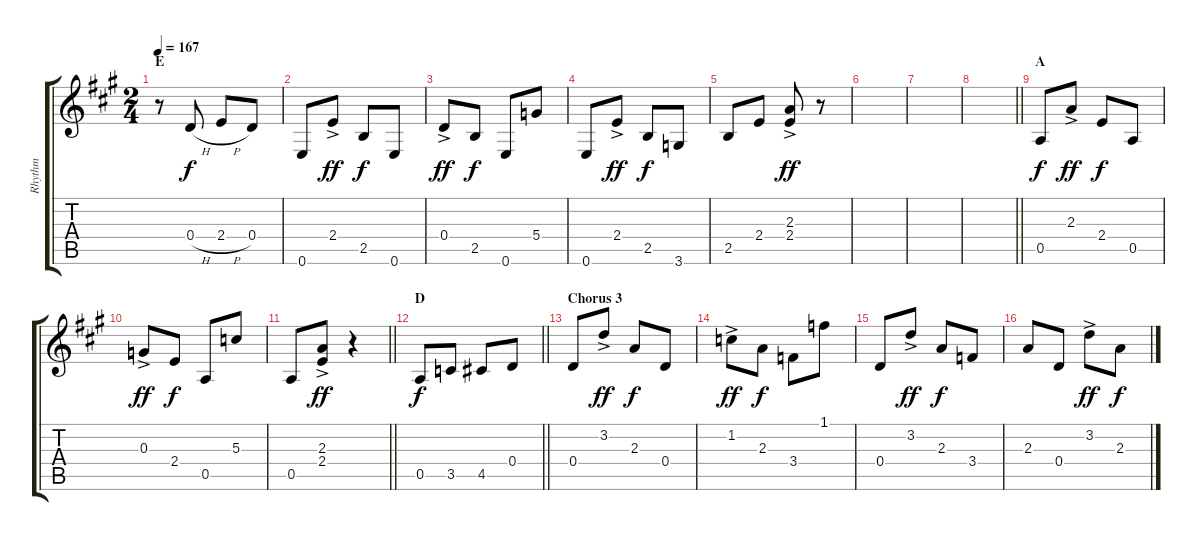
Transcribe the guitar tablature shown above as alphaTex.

\track ("Rhythm" "Rhythm") {instrument electricguitarmuted}
\staff {score tabs}
\tuning (E4 B3 G3 D3 A2 E2) {hide}
\ts (2 4)
\section ("" "E")
\tempo 167
\clef g2
\ks a
r.8{dy ff} 0.4{h}.8{dy f} 2.4{h}.8 0.4.8 |
0.6.8 2.4{ac}.8{dy ff} 2.5.8{dy f} 0.6.8 |
0.4{ac}.8{dy ff} 2.5.8{dy f} 0.6.8 5.4.8 |
0.6.8 2.4{ac}.8{dy ff} 2.5.8{dy f} 3.6.8 |
2.5.8 2.4.8 (2.3{ac} 2.4{ac}).8{dy ff} r.8 |
|
|
\barLineRight lightlight
|
\section ("" "A")
0.5.8{dy f} 2.3{ac}.8{dy ff} 2.4.8{dy f} 0.5.8 |
0.3{ac}.8{dy ff} 2.4.8{dy f} 0.5.8 5.3.8 |
\barLineRight lightlight
0.5.8 (2.3{ac} 2.4).8{dy ff} r.4 |
\section ("" "D")
\barLineRight lightlight
0.5.8{dy f} 3.5.8 4.5.8 0.4.8 |
\section ("" "Chorus 3")
0.4.8 3.2{ac}.8{dy ff} 2.3.8{dy f} 0.4.8 |
1.2{ac}.8{dy ff} 2.3.8{dy f} 3.4.8 1.1.8 |
0.4.8 3.2{ac}.8{dy ff} 2.3.8{dy f} 3.4.8 |
2.3.8 0.4.8 3.2{ac}.8{dy ff} 2.3.8{dy f}
